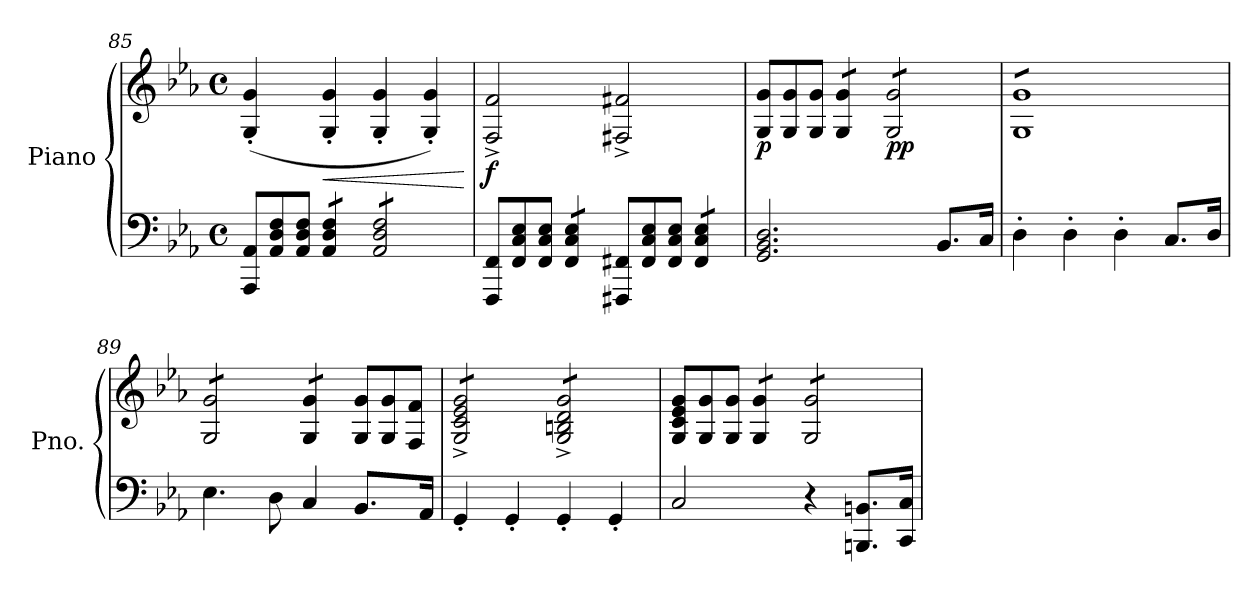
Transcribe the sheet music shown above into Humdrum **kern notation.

**kern	**kern	**dynam
*part1	*part1	*part1
*staff2	*staff1	*staff1/2
*I"Piano	*	*
*I'Pno.	*	*
*clefF4	*clefG2	*
*k[b-e-a-]	*k[b-e-a-]	*
*M4/4	*M4/4	*
*met(c)	*met(c)	*
*Xtuplet	*	*
=85	=85	=85
12AAA-/ 12AA-/L	(>4G/' 4g/'	.
12AA-/ 12D/ 12F/	.	.
12AA-/ 12D/ 12F/J	.	.
!	!	!LO:HP:b
*tremolo	*	*
12AA-/ 12D/ 12F/L	4G/' 4g/'	<
12AA-/ 12D/ 12F/	.	.
12AA-/ 12D/ 12F/J	.	.
12AA-/ 12D/ 12F/L	4G/' 4g/'	.
12AA-/ 12D/ 12F/	.	.
12AA-/ 12D/ 12F/	.	.
12AA-/ 12D/ 12F/	4G/' 4g/')	.
12AA-/ 12D/ 12F/	.	.
12AA-/ 12D/ 12F/J	.	.
*Xtremolo	*	*
.	.	[
=86	=86	=86
!	!	!LO:DY:b
12FFF/ 12FF/L	2F/^ 2f/^	f
12FF/ 12C/ 12E-/	.	.
12FF/ 12C/ 12E-/J	.	.
*tremolo	*	*
12FF/ 12C/ 12E-/L	.	.
12FF/ 12C/ 12E-/	.	.
12FF/ 12C/ 12E-/J	.	.
*Xtremolo	*	*
12FFF#X/ 12FF#X/L	2F#X/^ 2f#X/^	.
12FF#/ 12C/ 12E-/	.	.
12FF#/ 12C/ 12E-/J	.	.
*tremolo	*	*
12FF#/ 12C/ 12E-/L	.	.
12FF#/ 12C/ 12E-/	.	.
12FF#/ 12C/ 12E-/J	.	.
*Xtremolo	*	*
=87	=87	=87
*	*Xtuplet	*
!	!	!LO:DY:b
2.GG/ 2.BB-/ 2.D/	12G/ 12g/L	p
.	12G/ 12g/	.
.	12G/ 12g/J	.
*	*tremolo	*
.	12G/ 12g/L	.
.	12G/ 12g/	.
.	12G/ 12g/J	.
!	!	!LO:DY:b
.	12G/ 12g/L	pp
.	12G/ 12g/	.
.	12G/ 12g/	.
8.BB-/L	12G/ 12g/	.
.	12G/ 12g/	.
.	12G/ 12g/J	.
16C/Jk	.	.
=88	=88	=88
4D'\	12G 12gL	.
.	12G 12g	.
.	12G 12g	.
4D'\	12G 12g	.
.	12G 12g	.
.	12G 12g	.
4D'\	12G 12g	.
.	12G 12g	.
.	12G 12g	.
8.C/L	12G 12g	.
.	12G 12g	.
.	12G 12gJ	.
16D/Jk	.	.
!!LO:LB:g=z
=89	=89	=89
4.E-\	12G/ 12g/L	.
.	12G/ 12g/	.
.	12G/ 12g/	.
.	12G/ 12g/	.
.	12G/ 12g/	.
8D\	.	.
.	12G/ 12g/J	.
4C/	12G/ 12g/L	.
.	12G/ 12g/	.
.	12G/ 12g/J	.
*	*Xtremolo	*
8.BB-/L	12G/ 12g/L	.
.	12G/ 12g/	.
.	12F/ 12f/J	.
16AA-/Jk	.	.
=90	=90	=90
*	*tremolo	*
4GG'/	12G/^ 12c/^ 12e-/^ 12g/^L	.
.	12G/^ 12c/^ 12e-/^ 12g/^	.
.	12G/^ 12c/^ 12e-/^ 12g/^	.
4GG'/	12G/^ 12c/^ 12e-/^ 12g/^	.
.	12G/^ 12c/^ 12e-/^ 12g/^	.
.	12G/^ 12c/^ 12e-/^ 12g/^J	.
4GG'/	12G/^ 12Bn/^ 12d/^ 12g/^L	.
.	12G/^ 12Bn/^ 12d/^ 12g/^	.
.	12G/^ 12Bn/^ 12d/^ 12g/^	.
4GG'/	12G/^ 12Bn/^ 12d/^ 12g/^	.
.	12G/^ 12Bn/^ 12d/^ 12g/^	.
.	12G/^ 12Bn/^ 12d/^ 12g/^J	.
*	*Xtremolo	*
=91	=91	=91
2C/	12G/ 12c/ 12e-/ 12g/L	.
.	12G/ 12g/	.
.	12G/ 12g/J	.
*	*tremolo	*
.	12G/ 12g/L	.
.	12G/ 12g/	.
.	12G/ 12g/J	.
4r	12G/ 12g/L	.
.	12G/ 12g/	.
.	12G/ 12g/	.
8.BBBn/ 8.BBn/L	12G/ 12g/	.
.	12G/ 12g/	.
.	12G/ 12g/J	.
*	*Xtremolo	*
16CC/ 16C/Jk	.	.
=	=	=
*-	*-	*-
